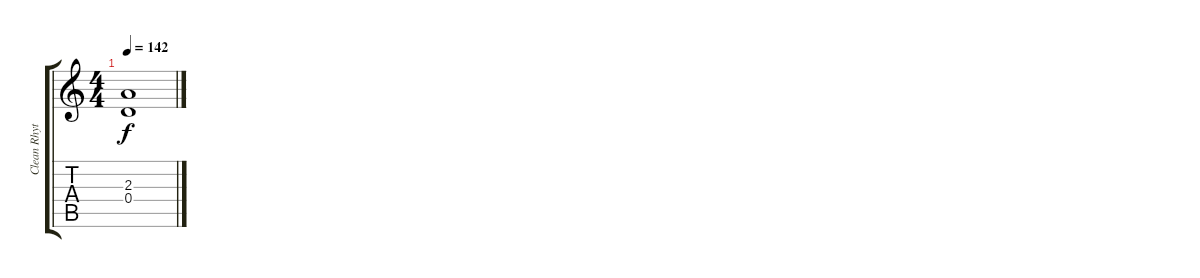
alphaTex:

\track ("Clean Rhythm Echo" "Clean Rhyt") {instrument electricguitarjazz}
\staff {score tabs}
\tuning (E4 B3 G3 D3 A2 E2) {hide}
\ts (4 4)
\tempo 142
\clef g2
\ks c
(2.3{t} 0.4{t}).1{dy f}
